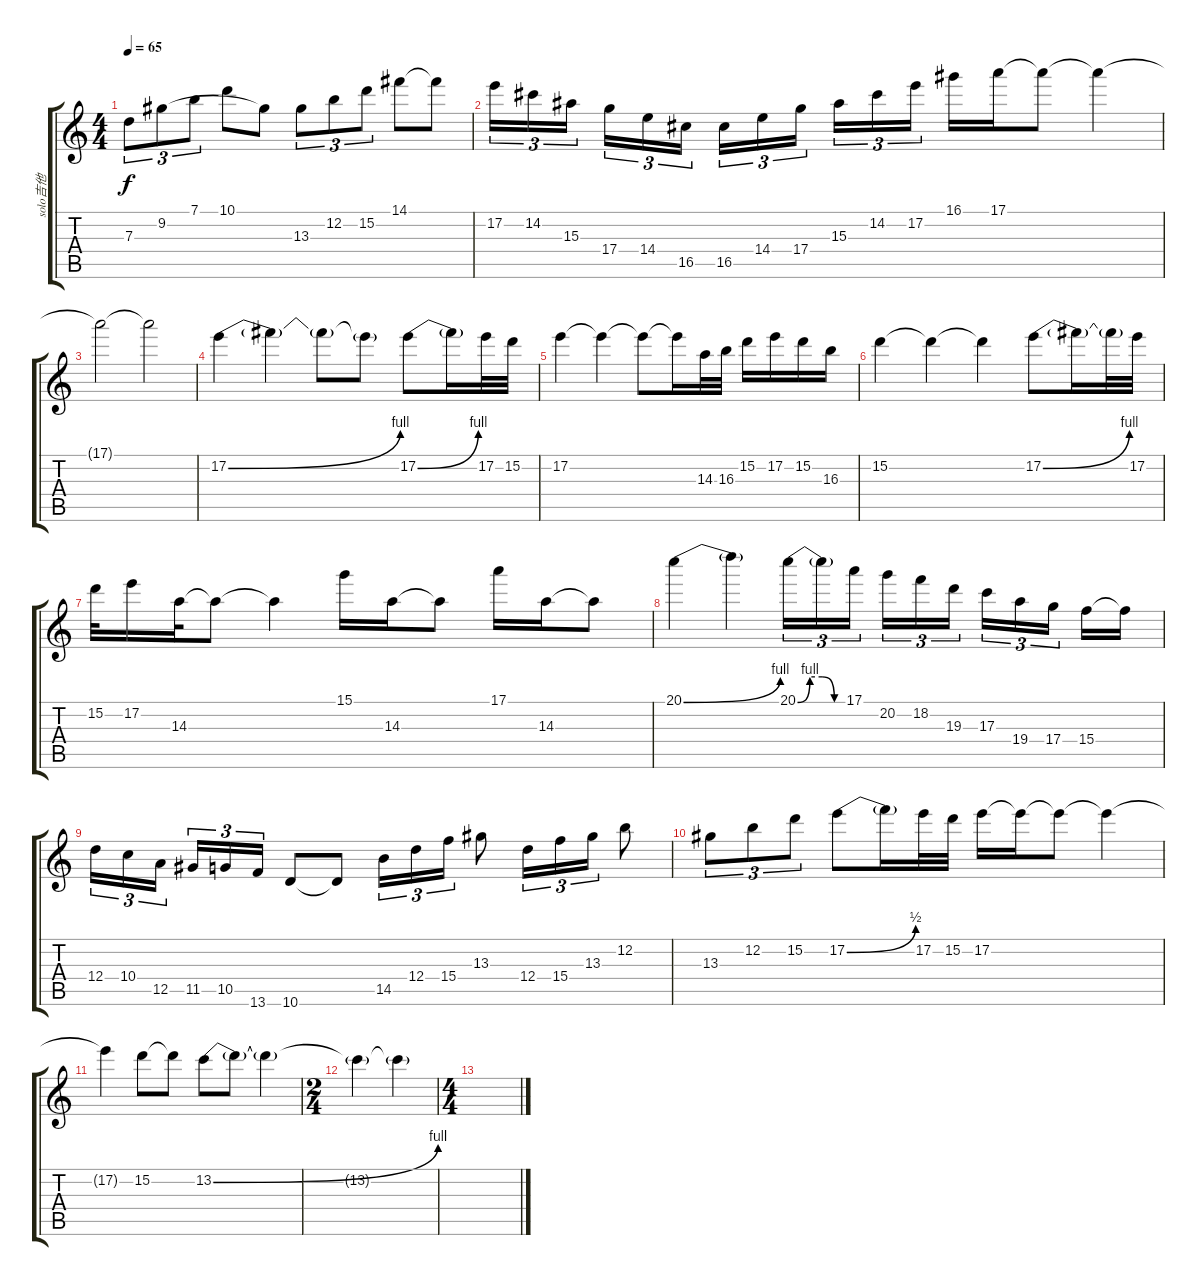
\track ("solo吉他" "solo吉他") {instrument distortionguitar}
\staff {score tabs}
\tuning (E4 B3 G3 D3 A2 E2) {hide}
\ts (4 4)
\tempo 65
\clef g2
\ks c
7.3.8{tu (3 2) dy f} 9.2.8{tu (3 2)} 7.1.8{tu (3 2)} 10.1.8 9.2{t}.8 13.3.8{tu (3 2)} 12.2.8{tu (3 2)} 15.2.8{tu (3 2)} 14.1.8 14.1{t}.8 |
17.2.16{tu (3 2)} 14.2.16{tu (3 2)} 15.3.16{tu (3 2)} 17.4.16{tu (3 2)} 14.4.16{tu (3 2)} 16.5.16{tu (3 2)} 16.5.16{tu (3 2)} 14.4.16{tu (3 2)} 17.4.16{tu (3 2)} 15.3.16{tu (3 2)} 14.2.16{tu (3 2)} 17.2.16{tu (3 2)} 16.1.16 17.1.16 17.1{t}.8 17.1{t}.4 |
17.1{t}.2 17.1{t}.2 |
17.2{be (bend 0 0 60 4)}.4 17.2{t}.4 17.2{t}.8 17.2{t}.8 17.2{be (bend 0 0 60 4)}.8 17.2{t}.16 17.2.32 15.2.32 |
17.2.4 17.2{t}.4 17.2{t}.8 17.2{t}.16 14.3.32 16.3.32 15.2.16 17.2.16 15.2.16 16.3.16 |
15.2.4 15.2{t}.4 15.2{t}.4 17.2{be (bend 0 0 60 4)}.8 17.2{t}.16 17.2{t}.32 17.2.32 |
15.2.32 17.2.16 14.3.32 14.3{t}.8 14.3{t}.4 15.1.16 14.3.16 14.3{t}.8 17.1.16 14.3.16 14.3{t}.8 |
20.1{be (bend 0 0 60 4)}.4 20.1{t}.4 20.1{be (custom 0 0 15 4 30 4 45 0 60 0)}.16{tu (3 2)} 20.1{t}.16{tu (3 2)} 17.1.16{tu (3 2)} 20.2.16{tu (3 2)} 18.2.16{tu (3 2)} 19.3.16{tu (3 2)} 17.3.16{tu (3 2)} 19.4.16{tu (3 2)} 17.4.16{tu (3 2)} 15.4.16 15.4{t}.16 |
12.4.16{tu (3 2)} 10.4.16{tu (3 2)} 12.5.16{tu (3 2)} 11.5.16{tu (3 2)} 10.5.16{tu (3 2)} 13.6.16{tu (3 2)} 10.6.8 10.6{t}.8 14.5.16{tu (3 2)} 12.4.16{tu (3 2)} 15.4.16{tu (3 2)} 13.3.8 12.4.16{tu (3 2)} 15.4.16{tu (3 2)} 13.3.16{tu (3 2)} 12.2.8 |
13.3.8{tu (3 2)} 12.2.8{tu (3 2)} 15.2.8{tu (3 2)} 17.2{be (bend 0 0 60 2)}.8 17.2{t}.16 17.2.32 15.2.32 17.2.16 17.2{t}.16 17.2{t}.8 17.2{t}.4 |
17.2{t}.4 15.2.8 15.2{t}.8 13.2{be (bend 0 0 60 4)}.8 13.2{t}.8 13.2{t}.4 |
\ts (2 4)
13.2{t}.4 13.2{t}.4 |
\ts (4 4)
